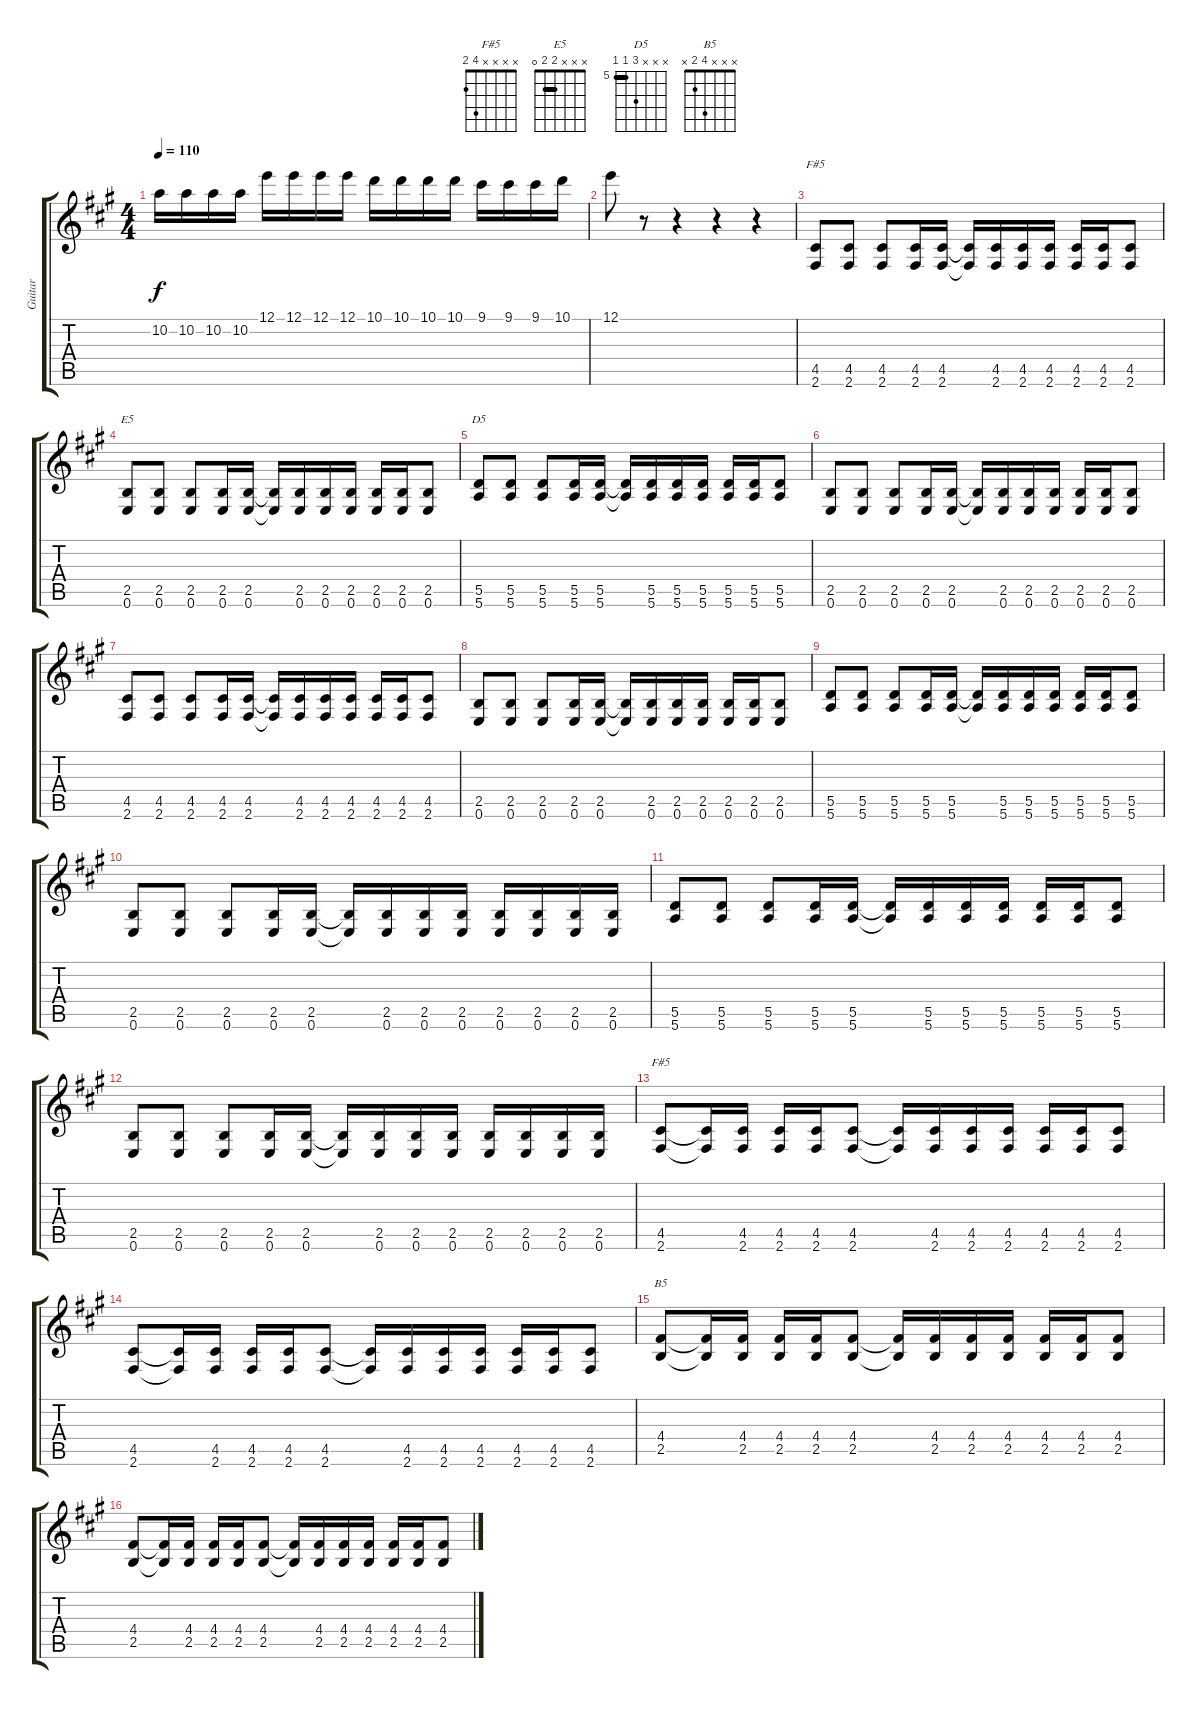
\track ("Guitar" "Guitar") {instrument overdrivenguitar}
\staff {score tabs}
\tuning (E4 B3 G3 D3 A2 E2) {hide}
\chord ("F#5" x x x 4 4 2) {barre 4}
\chord ("E5" x x x 2 2 0) {barre 2}
\chord ("D5" x x x 7 5 5) {firstfret 5 barre 5}
\chord ("F#5" x x x x 4 2)
\chord ("B5" x x x 4 2 x)
\ts (4 4)
\tempo 110
\clef g2
\ks a
10.2.16{dy f} 10.2.16 10.2.16 10.2.16 12.1.16 12.1.16 12.1.16 12.1.16 10.1.16 10.1.16 10.1.16 10.1.16 9.1.16 9.1.16 9.1.16 10.1.16 |
12.1.8 r.8 r.4 r.4 r.4 |
(4.5 2.6).8{ch "F#5"} (4.5 2.6).8 (4.5 2.6).8 (4.5 2.6).16 (4.5 2.6).16 (4.5{t} 2.6{t}).16 (4.5 2.6).16 (4.5 2.6).16 (4.5 2.6).16 (4.5 2.6).16 (4.5 2.6).16 (4.5 2.6).8 |
(2.5 0.6).8{ch "E5"} (2.5 0.6).8 (2.5 0.6).8 (2.5 0.6).16 (2.5 0.6).16 (2.5{t} 0.6{t}).16 (2.5 0.6).16 (2.5 0.6).16 (2.5 0.6).16 (2.5 0.6).16 (2.5 0.6).16 (2.5 0.6).8 |
(5.5 5.6).8{ch "D5"} (5.5 5.6).8 (5.5 5.6).8 (5.5 5.6).16 (5.5 5.6).16 (5.5{t} 5.6{t}).16 (5.5 5.6).16 (5.5 5.6).16 (5.5 5.6).16 (5.5 5.6).16 (5.5 5.6).16 (5.5 5.6).8 |
(2.5 0.6).8 (2.5 0.6).8 (2.5 0.6).8 (2.5 0.6).16 (2.5 0.6).16 (2.5{t} 0.6{t}).16 (2.5 0.6).16 (2.5 0.6).16 (2.5 0.6).16 (2.5 0.6).16 (2.5 0.6).16 (2.5 0.6).8 |
(4.5 2.6).8 (4.5 2.6).8 (4.5 2.6).8 (4.5 2.6).16 (4.5 2.6).16 (4.5{t} 2.6{t}).16 (4.5 2.6).16 (4.5 2.6).16 (4.5 2.6).16 (4.5 2.6).16 (4.5 2.6).16 (4.5 2.6).8 |
(2.5 0.6).8 (2.5 0.6).8 (2.5 0.6).8 (2.5 0.6).16 (2.5 0.6).16 (2.5{t} 0.6{t}).16 (2.5 0.6).16 (2.5 0.6).16 (2.5 0.6).16 (2.5 0.6).16 (2.5 0.6).16 (2.5 0.6).8 |
(5.5 5.6).8 (5.5 5.6).8 (5.5 5.6).8 (5.5 5.6).16 (5.5 5.6).16 (5.5{t} 5.6{t}).16 (5.5 5.6).16 (5.5 5.6).16 (5.5 5.6).16 (5.5 5.6).16 (5.5 5.6).16 (5.5 5.6).8 |
(2.5 0.6).8 (2.5 0.6).8 (2.5 0.6).8 (2.5 0.6).16 (2.5 0.6).16 (2.5{t} 0.6{t}).16 (2.5 0.6).16 (2.5 0.6).16 (2.5 0.6).16 (2.5 0.6).16 (2.5 0.6).16 (2.5 0.6).16 (2.5 0.6).16 |
(5.5 5.6).8 (5.5 5.6).8 (5.5 5.6).8 (5.5 5.6).16 (5.5 5.6).16 (5.5{t} 5.6{t}).16 (5.5 5.6).16 (5.5 5.6).16 (5.5 5.6).16 (5.5 5.6).16 (5.5 5.6).16 (5.5 5.6).8 |
(2.5 0.6).8 (2.5 0.6).8 (2.5 0.6).8 (2.5 0.6).16 (2.5 0.6).16 (2.5{t} 0.6{t}).16 (2.5 0.6).16 (2.5 0.6).16 (2.5 0.6).16 (2.5 0.6).16 (2.5 0.6).16 (2.5 0.6).16 (2.5 0.6).16 |
(4.5 2.6).8{ch "F#5"} (4.5{t} 2.6{t}).16 (4.5 2.6).16 (4.5 2.6).16 (4.5 2.6).16 (4.5 2.6).8 (4.5{t} 2.6{t}).16 (4.5 2.6).16 (4.5 2.6).16 (4.5 2.6).16 (4.5 2.6).16 (4.5 2.6).16 (4.5 2.6).8 |
(4.5 2.6).8 (4.5{t} 2.6{t}).16 (4.5 2.6).16 (4.5 2.6).16 (4.5 2.6).16 (4.5 2.6).8 (4.5{t} 2.6{t}).16 (4.5 2.6).16 (4.5 2.6).16 (4.5 2.6).16 (4.5 2.6).16 (4.5 2.6).16 (4.5 2.6).8 |
(4.4 2.5).8{ch "B5"} (4.4{t} 2.5{t}).16 (4.4 2.5).16 (4.4 2.5).16 (4.4 2.5).16 (4.4 2.5).8 (4.4{t} 2.5{t}).16 (4.4 2.5).16 (4.4 2.5).16 (4.4 2.5).16 (4.4 2.5).16 (4.4 2.5).16 (4.4 2.5).8 |
(4.4 2.5).8 (4.4{t} 2.5{t}).16 (4.4 2.5).16 (4.4 2.5).16 (4.4 2.5).16 (4.4 2.5).8 (4.4{t} 2.5{t}).16 (4.4 2.5).16 (4.4 2.5).16 (4.4 2.5).16 (4.4 2.5).16 (4.4 2.5).16 (4.4 2.5).8
